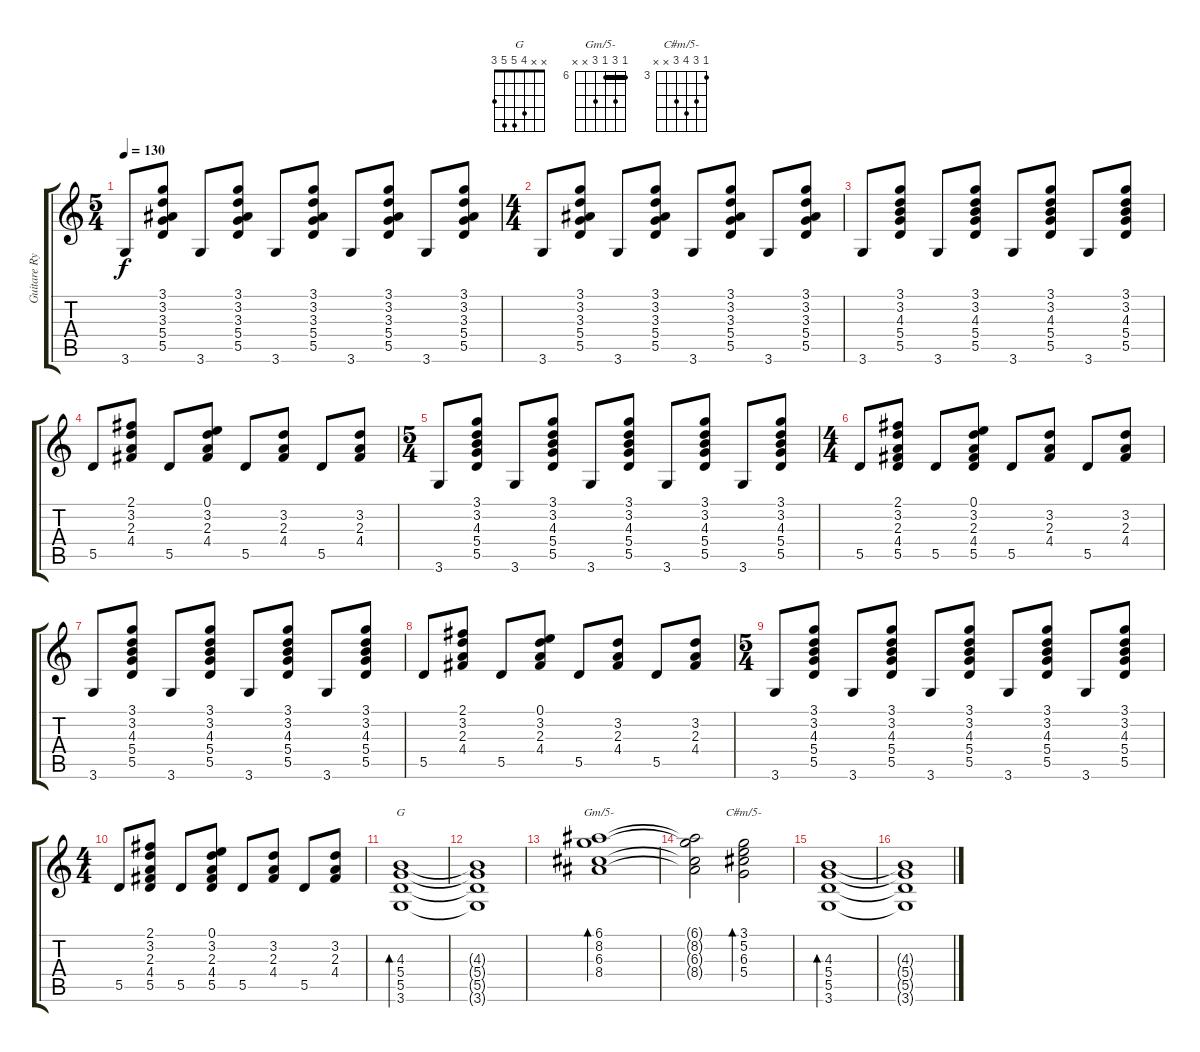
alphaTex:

\track ("Guitare Rythm (acoustique)" "Guitare Ry") {instrument acousticguitarsteel}
\staff {score tabs}
\tuning (E4 B3 G3 D3 A2 E2) {hide}
\chord ("G" x x 4 5 5 3)
\chord ("Gm/5-" 6 8 6 8 x x) {firstfret 6 barre 6}
\chord ("C#m/5-" 3 5 6 5 x x) {firstfret 3}
\ts (5 4)
\tempo 130
\clef g2
\ks c
3.6.8{dy f} (3.1 3.2 3.3 5.4 5.5).8 3.6.8 (3.1 3.2 3.3 5.4 5.5).8 3.6.8 (3.1 3.2 3.3 5.4 5.5).8 3.6.8 (3.1 3.2 3.3 5.4 5.5).8 3.6.8 (3.1 3.2 3.3 5.4 5.5).8 |
\ts (4 4)
3.6.8 (3.1 3.2 3.3 5.4 5.5).8 3.6.8 (3.1 3.2 3.3 5.4 5.5).8 3.6.8 (3.1 3.2 3.3 5.4 5.5).8 3.6.8 (3.1 3.2 3.3 5.4 5.5).8 |
3.6.8 (3.1 3.2 4.3 5.4 5.5).8 3.6.8 (3.1 3.2 4.3 5.4 5.5).8 3.6.8 (3.1 3.2 4.3 5.4 5.5).8 3.6.8 (3.1 3.2 4.3 5.4 5.5).8 |
5.5.8 (2.1 3.2 2.3 4.4).8 5.5.8 (0.1 3.2 2.3 4.4).8 5.5.8 (3.2 2.3 4.4).8 5.5.8 (3.2 2.3 4.4).8 |
\ts (5 4)
3.6.8 (3.1 3.2 4.3 5.4 5.5).8 3.6.8 (3.1 3.2 4.3 5.4 5.5).8 3.6.8 (3.1 3.2 4.3 5.4 5.5).8 3.6.8 (3.1 3.2 4.3 5.4 5.5).8 3.6.8 (3.1 3.2 4.3 5.4 5.5).8 |
\ts (4 4)
5.5.8 (2.1 3.2 2.3 4.4 5.5).8 5.5.8 (0.1 3.2 2.3 4.4 5.5).8 5.5.8 (3.2 2.3 4.4).8 5.5.8 (3.2 2.3 4.4).8 |
3.6.8 (3.1 3.2 4.3 5.4 5.5).8 3.6.8 (3.1 3.2 4.3 5.4 5.5).8 3.6.8 (3.1 3.2 4.3 5.4 5.5).8 3.6.8 (3.1 3.2 4.3 5.4 5.5).8 |
5.5.8 (2.1 3.2 2.3 4.4).8 5.5.8 (0.1 3.2 2.3 4.4).8 5.5.8 (3.2 2.3 4.4).8 5.5.8 (3.2 2.3 4.4).8 |
\ts (5 4)
3.6.8 (3.1 3.2 4.3 5.4 5.5).8 3.6.8 (3.1 3.2 4.3 5.4 5.5).8 3.6.8 (3.1 3.2 4.3 5.4 5.5).8 3.6.8 (3.1 3.2 4.3 5.4 5.5).8 3.6.8 (3.1 3.2 4.3 5.4 5.5).8 |
\ts (4 4)
5.5.8 (2.1 3.2 2.3 4.4 5.5).8 5.5.8 (0.1 3.2 2.3 4.4 5.5).8 5.5.8 (3.2 2.3 4.4).8 5.5.8 (3.2 2.3 4.4).8 |
(4.3 5.4 5.5 3.6).1{bd 480 ch "G"} |
(4.3{t} 5.4{t} 5.5{t} 3.6{t}).1 |
(6.1 8.2 6.3 8.4).1{bd 480 ch "Gm/5-"} |
(6.1{t} 8.2{t} 6.3{t} 8.4{t}).2 (3.1 5.2 6.3 5.4).2{bd 480 ch "C#m/5-"} |
(4.3 5.4 5.5 3.6).1{bd 480} |
(4.3{t} 5.4{t} 5.5{t} 3.6{t}).1
